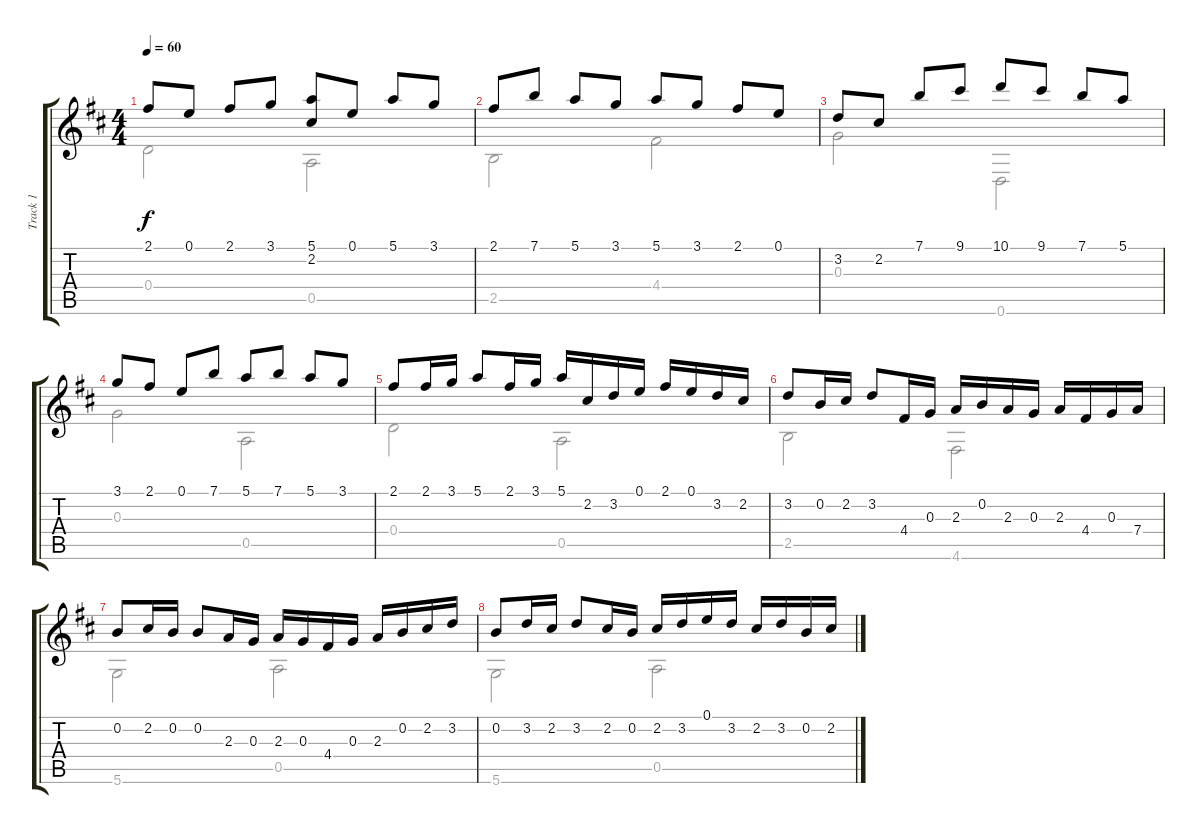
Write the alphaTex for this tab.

\track ("Track 1" "Track 1") {instrument acousticguitarnylon}
\staff {score tabs}
\tuning (E4 B3 G3 D3 A2 D2) {hide}
\voice
\ts (4 4)
\tempo 60
\clef g2
\ks d
2.1.8{dy f} 0.1.8 2.1.8 3.1.8 (5.1 2.2).8 0.1.8 5.1.8 3.1.8 |
2.1.8 7.1.8 5.1.8 3.1.8 5.1.8 3.1.8 2.1.8 0.1.8 |
3.2.8 2.2.8 7.1.8 9.1.8 10.1.8 9.1.8 7.1.8 5.1.8 |
3.1.8 2.1.8 0.1.8 7.1.8 5.1.8 7.1.8 5.1.8 3.1.8 |
2.1.8 2.1.16 3.1.16 5.1.8 2.1.16 3.1.16 5.1.16 2.2.16 3.2.16 0.1.16 2.1.16 0.1.16 3.2.16 2.2.16 |
3.2.8 0.2.16 2.2.16 3.2.8 4.4.16 0.3.16 2.3.16 0.2.16 2.3.16 0.3.16 2.3.16 4.4.16 0.3.16 7.4.16 |
0.2.8 2.2.16 0.2.16 0.2.8 2.3.16 0.3.16 2.3.16 0.3.16 4.4.16 0.3.16 2.3.16 0.2.16 2.2.16 3.2.16 |
0.2.8 3.2.16 2.2.16 3.2.8 2.2.16 0.2.16 2.2.16 3.2.16 0.1.16 3.2.16 2.2.16 3.2.16 0.2.16 2.2.16 |
|
\voice
\clef g2
\ottava regular
\simile none
\ks d
0.4.2{dy f} 0.5.2 |
2.5.2 4.4.2 |
0.3.2 0.6.2 |
0.3.2 0.5.2 |
0.4.2 0.5.2 |
2.5.2 4.6.2 |
5.6.2 0.5.2 |
5.6.2 0.5.2 |
|
